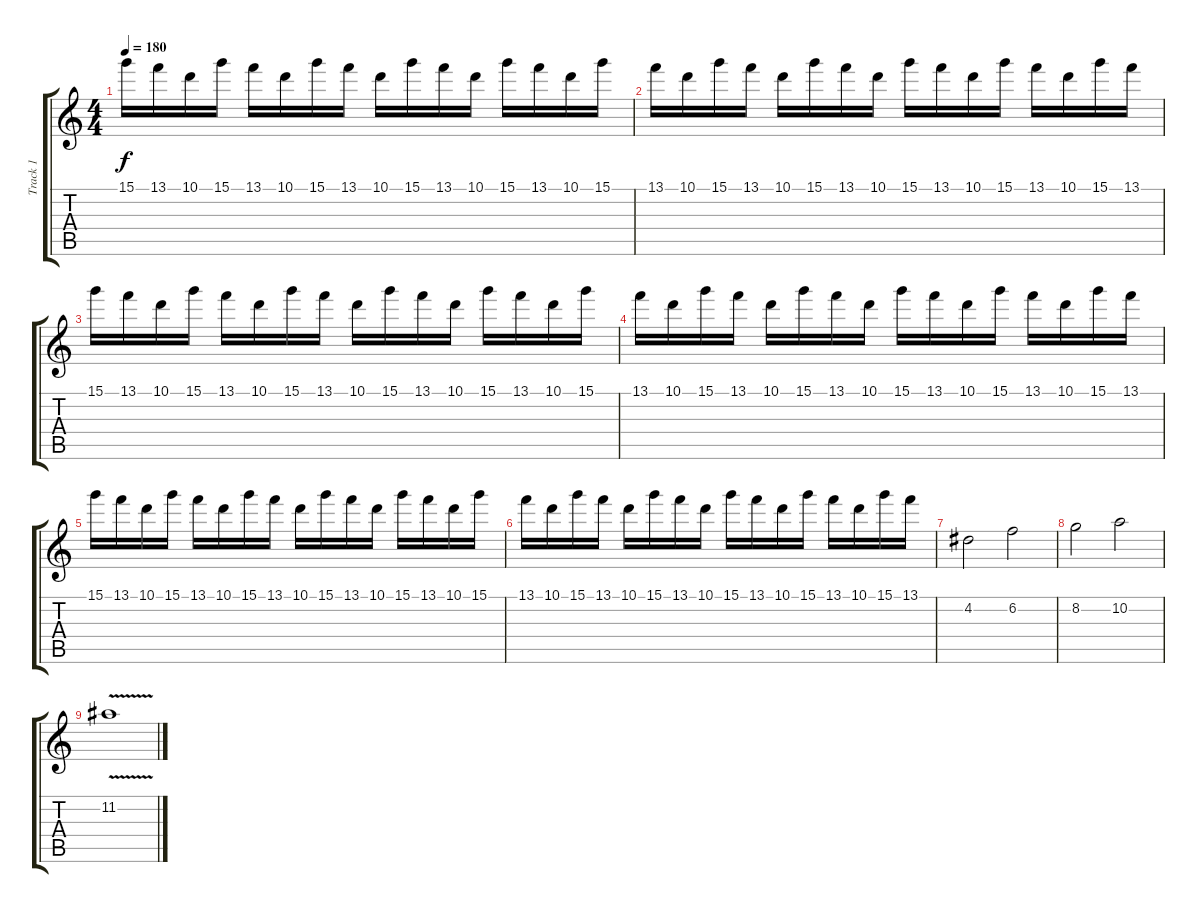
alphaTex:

\track ("Track 1" "Track 1") {instrument acousticguitarsteel}
\staff {score tabs}
\tuning (E4 B3 G3 D3 A2 E2) {hide}
\ts (4 4)
\tempo 180
\clef g2
\ks c
15.1.16{dy f} 13.1.16 10.1.16 15.1.16 13.1.16 10.1.16 15.1.16 13.1.16 10.1.16 15.1.16 13.1.16 10.1.16 15.1.16 13.1.16 10.1.16 15.1.16 |
13.1.16 10.1.16 15.1.16 13.1.16 10.1.16 15.1.16 13.1.16 10.1.16 15.1.16 13.1.16 10.1.16 15.1.16 13.1.16 10.1.16 15.1.16 13.1.16 |
15.1.16 13.1.16 10.1.16 15.1.16 13.1.16 10.1.16 15.1.16 13.1.16 10.1.16 15.1.16 13.1.16 10.1.16 15.1.16 13.1.16 10.1.16 15.1.16 |
13.1.16 10.1.16 15.1.16 13.1.16 10.1.16 15.1.16 13.1.16 10.1.16 15.1.16 13.1.16 10.1.16 15.1.16 13.1.16 10.1.16 15.1.16 13.1.16 |
15.1.16 13.1.16 10.1.16 15.1.16 13.1.16 10.1.16 15.1.16 13.1.16 10.1.16 15.1.16 13.1.16 10.1.16 15.1.16 13.1.16 10.1.16 15.1.16 |
13.1.16 10.1.16 15.1.16 13.1.16 10.1.16 15.1.16 13.1.16 10.1.16 15.1.16 13.1.16 10.1.16 15.1.16 13.1.16 10.1.16 15.1.16 13.1.16 |
4.2.2 6.2.2 |
8.2.2 10.2.2 |
11.2{v}.1
